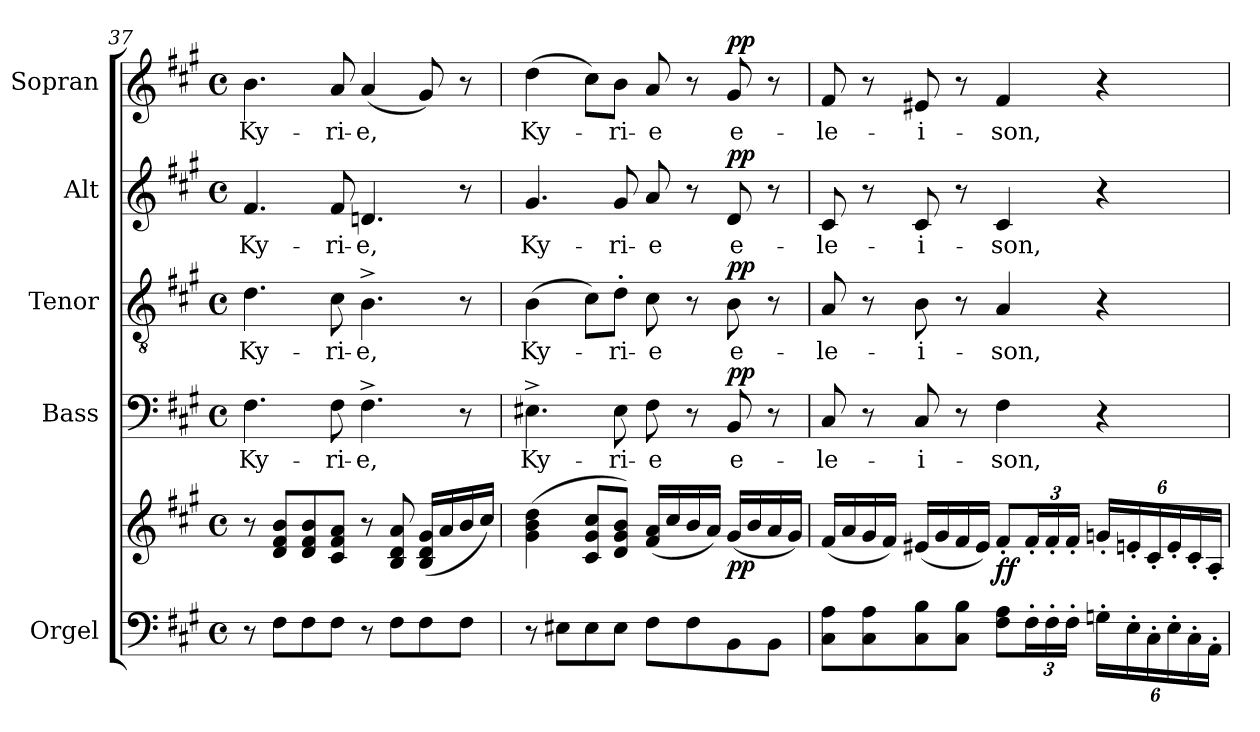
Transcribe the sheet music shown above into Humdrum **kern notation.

**kern	**kern	**dynam	**kern	**text	**dynam	**kern	**text	**dynam	**kern	**text	**dynam	**kern	**text	**dynam
*part5	*part5	*part5	*part4	*part4	*part4	*part3	*part3	*part3	*part2	*part2	*part2	*part1	*part1	*part1
*staff6	*staff5	*staff5/6	*staff4	*staff4	*staff4	*staff3	*staff3	*staff3	*staff2	*staff2	*staff2	*staff1	*staff1	*staff1
*I"Orgel	*	*	*I"Bass	*	*	*I"Tenor	*	*	*I"Alt	*	*	*I"Sopran	*	*
*I'Org.	*	*	*I'B.	*	*	*I'T.	*	*	*I'A.	*	*	*I'S.	*	*
*clefF4	*clefG2	*	*clefF4	*	*	*clefGv2	*	*	*clefG2	*	*	*clefG2	*	*
*k[f#c#g#]	*k[f#c#g#]	*	*k[f#c#g#]	*	*	*k[f#c#g#]	*	*	*k[f#c#g#]	*	*	*k[f#c#g#]	*	*
*A:	*A:	*	*A:	*	*	*A:	*	*	*A:	*	*	*A:	*	*
*M4/4	*M4/4	*	*M4/4	*	*	*M4/4	*	*	*M4/4	*	*	*M4/4	*	*
*met(c)	*met(c)	*	*met(c)	*	*	*met(c)	*	*	*met(c)	*	*	*met(c)	*	*
=37	=37	=37	=37	=37	=37	=37	=37	=37	=37	=37	=37	=37	=37	=37
!	!	!	!	!LO:LY:b	!	!	!LO:LY:b	!	!	!LO:LY:b	!	!	!LO:LY:b	!
8r	8r	.	4.F#\	Ky-	.	4.d\	Ky-	.	4.f#/	Ky-	.	4.b\	Ky-	.
8F#\L	8d/ 8f#/ 8b/L	.	.	.	.	.	.	.	.	.	.	.	.	.
8F#\	8d/ 8f#/ 8b/	.	.	.	.	.	.	.	.	.	.	.	.	.
!	!	!	!	!LO:LY:b	!	!	!LO:LY:b	!	!	!LO:LY:b	!	!	!LO:LY:b	!
8F#\J	8c#/ 8f#/ 8a/J	.	8F#\	-ri-	.	8c#\	-ri-	.	8f#/	-ri-	.	8a/	-ri-	.
!	!	!	!	!LO:LY:b	!	!	!LO:LY:b	!	!	!LO:LY:b	!	!	!LO:LY:b	!
8r	8r	.	4.F#^>\	-e,	.	4.B^>\	-e,	.	4.dn/	-e,	.	(<4a/	-e,	.
8F#\L	8B/ 8d/ 8a/	.	.	.	.	.	.	.	.	.	.	.	.	.
8F#\	(<16B/ 16d/ 16g#/LL	.	.	.	.	.	.	.	.	.	.	8g#/)	.	.
.	16a/	.	.	.	.	.	.	.	.	.	.	.	.	.
8F#\J	16b/	.	8r	.	.	8r	.	.	8r	.	.	8r	.	.
.	16cc#/JJ)	.	.	.	.	.	.	.	.	.	.	.	.	.
=38	=38	=38	=38	=38	=38	=38	=38	=38	=38	=38	=38	=38	=38	=38
!	!	!	!	!LO:LY:b	!	!	!LO:LY:b	!	!	!LO:LY:b	!	!	!LO:LY:b	!
8r	(>4g#\ 4b\ 4dd\	.	4.E#X^>\	Ky-	.	(>4B\	Ky-	.	4.g#/	Ky-	.	(>4dd\	Ky-	.
8E#X\L	.	.	.	.	.	.	.	.	.	.	.	.	.	.
8E#\	8c#/ 8g#/ 8cc#/L	.	.	.	.	8c#\L)	.	.	.	.	.	8cc#\L)	.	.
!	!	!	!	!LO:LY:b	!	!	!LO:LY:b	!	!	!LO:LY:b	!	!	!LO:LY:b	!
8E#\J	8d/ 8g#/ 8b/J)	.	8E#\	-ri-	.	8d'>\J	-ri-	.	8g#/	-ri-	.	8b\J	-ri-	.
!	!	!	!	!LO:LY:b	!	!	!LO:LY:b	!	!	!LO:LY:b	!	!	!LO:LY:b	!
8F#\L	(<16f#/ 16a/LL	.	8F#\	-e	.	8c#\	-e	.	8a/	-e	.	8a/	-e	.
.	16cc#/	.	.	.	.	.	.	.	.	.	.	.	.	.
8F#\	16b/	.	8r	.	.	8r	.	.	8r	.	.	8r	.	.
.	16a/JJ)	.	.	.	.	.	.	.	.	.	.	.	.	.
!	!	!LO:DY:b	!	!LO:LY:b	!LO:DY:a	!	!LO:LY:b	!LO:DY:a	!	!LO:LY:b	!LO:DY:a	!	!LO:LY:b	!LO:DY:a
8BB\	(<16g#/LL	pp	8BB/	e-	pp	8B\	e-	pp	8d/	e-	pp	8g#/	e-	pp
.	16b/	.	.	.	.	.	.	.	.	.	.	.	.	.
8BB\J	16a/	.	8r	.	.	8r	.	.	8r	.	.	8r	.	.
.	16g#/JJ)	.	.	.	.	.	.	.	.	.	.	.	.	.
!!LO:PB:g=z
=39	=39	=39	=39	=39	=39	=39	=39	=39	=39	=39	=39	=39	=39	=39
!	!	!	!	!LO:LY:b	!	!	!LO:LY:b	!	!	!LO:LY:b	!	!	!LO:LY:b	!
8C#\ 8A\L	(<16f#/LL	.	8C#/	-le-	.	8A/	-le-	.	8c#/	-le-	.	8f#/	-le-	.
.	16a/	.	.	.	.	.	.	.	.	.	.	.	.	.
8C#\ 8A\	16g#/	.	8r	.	.	8r	.	.	8r	.	.	8r	.	.
.	16f#/JJ)	.	.	.	.	.	.	.	.	.	.	.	.	.
!	!	!	!	!LO:LY:b	!	!	!LO:LY:b	!	!	!LO:LY:b	!	!	!LO:LY:b	!
8C#\ 8B\	(<16e#X/LL	.	8C#/	-i-	.	8B\	-i-	.	8c#/	-i-	.	8e#X/	-i-	.
.	16g#/	.	.	.	.	.	.	.	.	.	.	.	.	.
8C#\ 8B\J	16f#/	.	8r	.	.	8r	.	.	8r	.	.	8r	.	.
.	16e#/JJ)	.	.	.	.	.	.	.	.	.	.	.	.	.
!	!	!LO:DY:b	!	!LO:LY:b	!	!	!LO:LY:b	!	!	!LO:LY:b	!	!	!LO:LY:b	!
8F#\ 8A\L	8f#'</L	ff	4F#\	-son,	.	4A/	-son,	.	4c#/	-son,	.	4f#/	-son,	.
*Xbrackettup	*Xbrackettup	*	*	*	*	*	*	*	*	*	*	*	*	*
24F#'>\L	24f#'</L	.	.	.	.	.	.	.	.	.	.	.	.	.
24F#'>\	24f#'</	.	.	.	.	.	.	.	.	.	.	.	.	.
24F#'>\JJ	24f#'</JJ	.	.	.	.	.	.	.	.	.	.	.	.	.
24Gn'>\LL	24gn'</LL	.	4r	.	.	4r	.	.	4r	.	.	4r	.	.
24E'>\	24en'</	.	.	.	.	.	.	.	.	.	.	.	.	.
24C#'>\	24c#'</	.	.	.	.	.	.	.	.	.	.	.	.	.
24E'>\	24e'</	.	.	.	.	.	.	.	.	.	.	.	.	.
24C#'>\	24c#'</	.	.	.	.	.	.	.	.	.	.	.	.	.
24AA'>\JJ	24A'</JJ	.	.	.	.	.	.	.	.	.	.	.	.	.
=	=	=	=	=	=	=	=	=	=	=	=	=	=	=
*-	*-	*-	*-	*-	*-	*-	*-	*-	*-	*-	*-	*-	*-	*-
